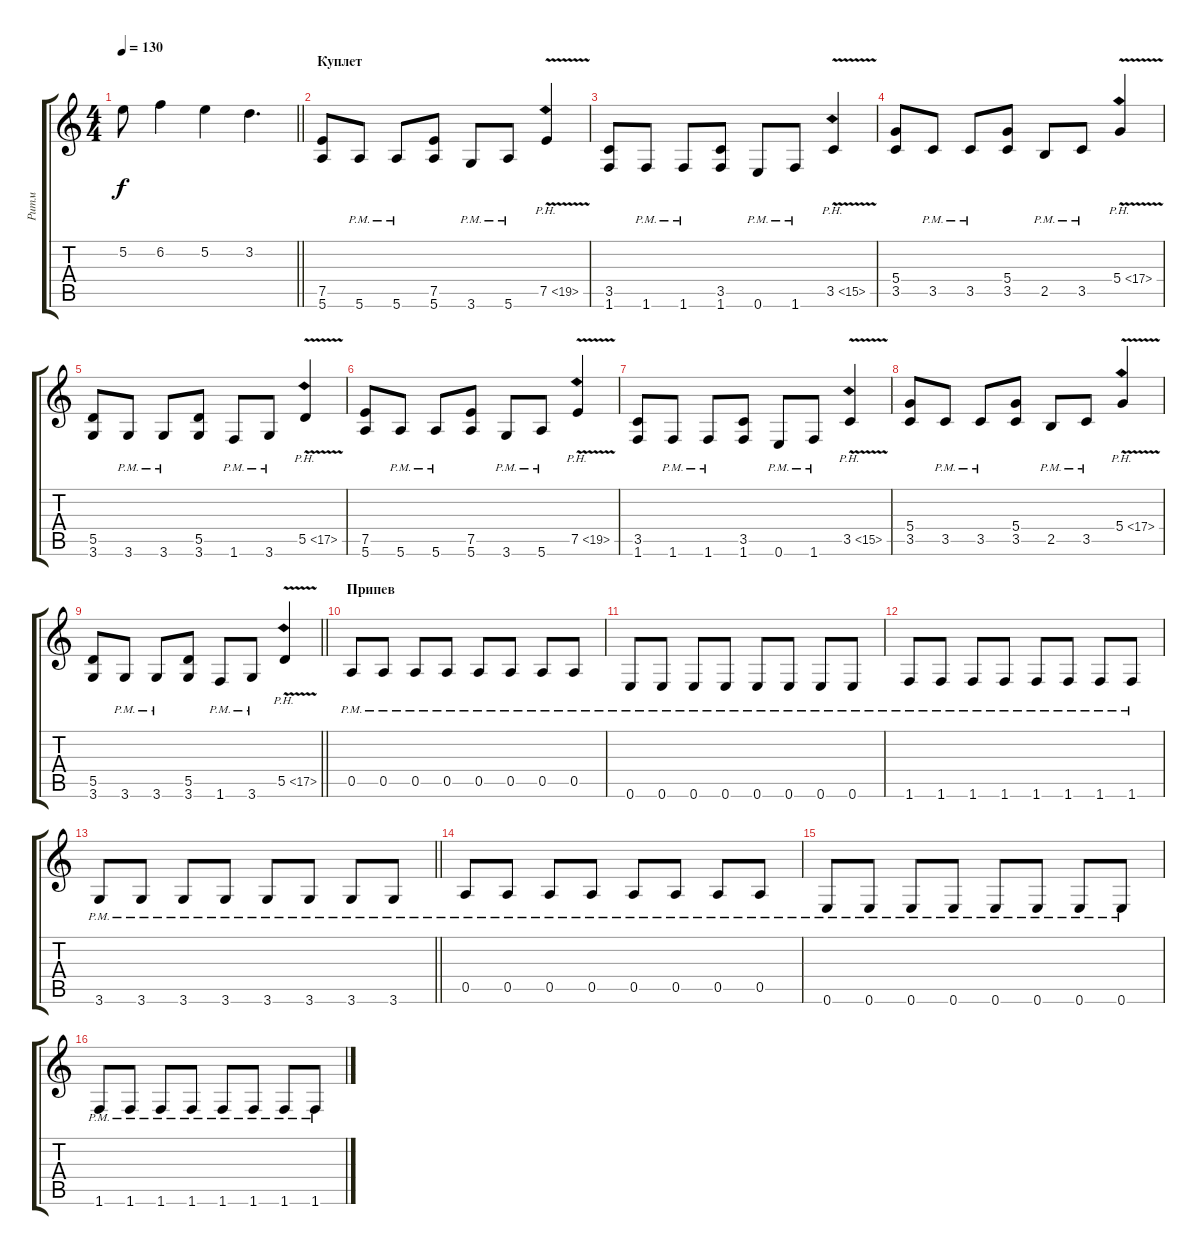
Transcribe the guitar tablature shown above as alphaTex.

\track ("Ритм" "Ритм") {instrument distortionguitar}
\staff {score tabs}
\tuning (E4 B3 G3 D3 A2 E2) {hide}
\ts (4 4)
\tempo 130
\clef g2
\barLineRight lightlight
\ks c
5.2{t}.8{dy f} 6.2.4 5.2.4 3.2.4{d} |
\section ("" "Куплет")
(7.5 5.6).8 5.6{pm}.8 5.6{pm}.8 (7.5 5.6).8 3.6{pm}.8 5.6{pm}.8 7.5{ph 12 v}.4 |
(3.5 1.6).8 1.6{pm}.8 1.6{pm}.8 (3.5 1.6).8 0.6{pm}.8 1.6{pm}.8 3.5{ph 12 v}.4 |
(5.4 3.5).8 3.5{pm}.8 3.5{pm}.8 (5.4 3.5).8 2.5{pm}.8 3.5{pm}.8 5.4{ph 12 v}.4 |
(5.5 3.6).8 3.6{pm}.8 3.6{pm}.8 (5.5 3.6).8 1.6{pm}.8 3.6{pm}.8 5.5{ph 12 v}.4 |
(7.5 5.6).8 5.6{pm}.8 5.6{pm}.8 (7.5 5.6).8 3.6{pm}.8 5.6{pm}.8 7.5{ph 12 v}.4 |
(3.5 1.6).8 1.6{pm}.8 1.6{pm}.8 (3.5 1.6).8 0.6{pm}.8 1.6{pm}.8 3.5{ph 12 v}.4 |
(5.4 3.5).8 3.5{pm}.8 3.5{pm}.8 (5.4 3.5).8 2.5{pm}.8 3.5{pm}.8 5.4{ph 12 v}.4 |
\barLineRight lightlight
(5.5 3.6).8 3.6{pm}.8 3.6{pm}.8 (5.5 3.6).8 1.6{pm}.8 3.6{pm}.8 5.5{ph 12 v}.4 |
\section ("" "Припев")
0.5{pm}.8 0.5{pm}.8 0.5{pm}.8 0.5{pm}.8 0.5{pm}.8 0.5{pm}.8 0.5{pm}.8 0.5{pm}.8 |
0.6{pm}.8 0.6{pm}.8 0.6{pm}.8 0.6{pm}.8 0.6{pm}.8 0.6{pm}.8 0.6{pm}.8 0.6{pm}.8 |
1.6{pm}.8 1.6{pm}.8 1.6{pm}.8 1.6{pm}.8 1.6{pm}.8 1.6{pm}.8 1.6{pm}.8 1.6{pm}.8 |
\barLineRight lightlight
3.6{pm}.8 3.6{pm}.8 3.6{pm}.8 3.6{pm}.8 3.6{pm}.8 3.6{pm}.8 3.6{pm}.8 3.6{pm}.8 |
0.5{pm}.8 0.5{pm}.8 0.5{pm}.8 0.5{pm}.8 0.5{pm}.8 0.5{pm}.8 0.5{pm}.8 0.5{pm}.8 |
0.6{pm}.8 0.6{pm}.8 0.6{pm}.8 0.6{pm}.8 0.6{pm}.8 0.6{pm}.8 0.6{pm}.8 0.6{pm}.8 |
1.6{pm}.8 1.6{pm}.8 1.6{pm}.8 1.6{pm}.8 1.6{pm}.8 1.6{pm}.8 1.6{pm}.8 1.6{pm}.8
